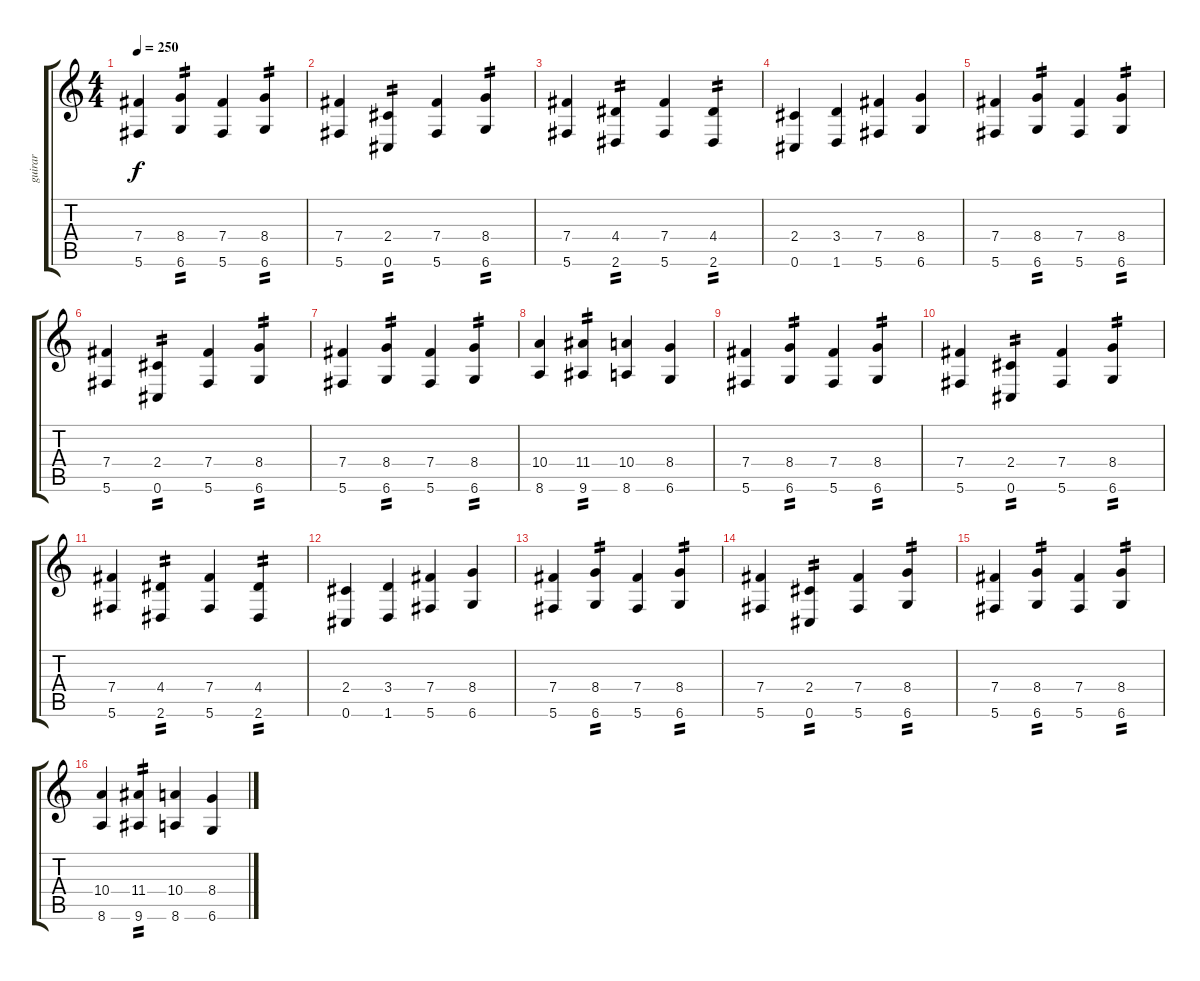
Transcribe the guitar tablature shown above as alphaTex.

\track ("guirar" "guirar") {instrument distortionguitar}
\staff {score tabs}
\tuning (Db4 Ab3 E3 B2 Gb2 Db2) {hide}
\ts (4 4)
\tempo 250
\clef g2
\ks c
(7.4 5.6).4{dy f} (8.4 6.6).4{tp 2} (7.4 5.6).4 (8.4 6.6).4{tp 2} |
(7.4 5.6).4 (2.4 0.6).4{tp 2} (7.4 5.6).4 (8.4 6.6).4{tp 2} |
(7.4 5.6).4 (4.4 2.6).4{tp 2} (7.4 5.6).4 (4.4 2.6).4{tp 2} |
(2.4 0.6).4 (3.4 1.6).4 (7.4 5.6).4 (8.4 6.6).4 |
(7.4 5.6).4 (8.4 6.6).4{tp 2} (7.4 5.6).4 (8.4 6.6).4{tp 2} |
(7.4 5.6).4 (2.4 0.6).4{tp 2} (7.4 5.6).4 (8.4 6.6).4{tp 2} |
(7.4 5.6).4 (8.4 6.6).4{tp 2} (7.4 5.6).4 (8.4 6.6).4{tp 2} |
(10.4 8.6).4 (11.4 9.6).4{tp 2} (10.4 8.6).4 (8.4 6.6).4 |
(7.4 5.6).4 (8.4 6.6).4{tp 2} (7.4 5.6).4 (8.4 6.6).4{tp 2} |
(7.4 5.6).4 (2.4 0.6).4{tp 2} (7.4 5.6).4 (8.4 6.6).4{tp 2} |
(7.4 5.6).4 (4.4 2.6).4{tp 2} (7.4 5.6).4 (4.4 2.6).4{tp 2} |
(2.4 0.6).4 (3.4 1.6).4 (7.4 5.6).4 (8.4 6.6).4 |
(7.4 5.6).4 (8.4 6.6).4{tp 2} (7.4 5.6).4 (8.4 6.6).4{tp 2} |
(7.4 5.6).4 (2.4 0.6).4{tp 2} (7.4 5.6).4 (8.4 6.6).4{tp 2} |
(7.4 5.6).4 (8.4 6.6).4{tp 2} (7.4 5.6).4 (8.4 6.6).4{tp 2} |
(10.4 8.6).4 (11.4 9.6).4{tp 2} (10.4 8.6).4 (8.4 6.6).4
